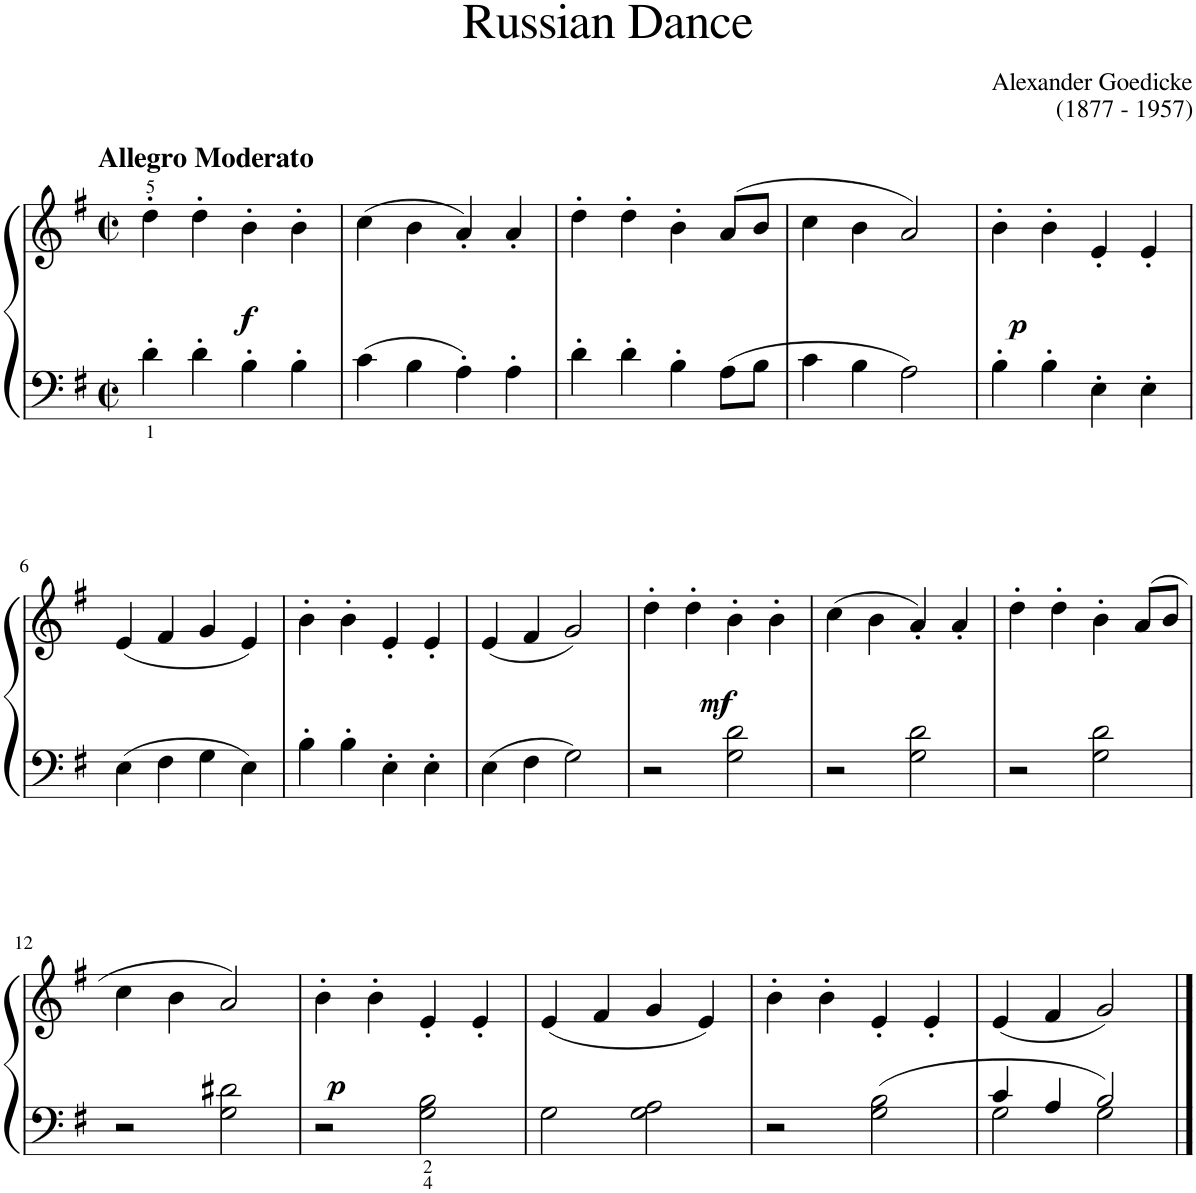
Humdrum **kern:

**kern	**kern	**dynam
*part1	*part1	*part1
*staff2	*staff1	*staff1/2
*I"Piano	*	*
*I'Pno	*	*
*clefF4	*clefG2	*
*k[f#]	*k[f#]	*
*M4/4	*M4/4	*
*met(c|)	*met(c|)	*
=1	=1	=1
!	!LO:TX:a:B:t=Allegro Moderato	!
!	!	!LO:DY:b
4d'\	4dd'\	f
4d'\	4dd'\	.
4B'\	4b'\	.
4B'\	4b'\	.
=2	=2	=2
4c\	(4cc\	.
4B\	4b\	.
4A'\	4a'/)	.
4A'\	4a'/	.
=3	=3	=3
4d'\	4dd'\	.
4d'\	4dd'\	.
4B'\	4b'\	.
8A\L	(8a/L	.
8B\J	8b/J	.
=4	=4	=4
4c\	4cc\	.
4B\	4b\	.
2A\	2a/)	.
=5	=5	=5
!	!	!LO:DY:b
4B'\	4b'\	p
4B'\	4b'\	.
4E'\	4e'/	.
4E'\	4e'/	.
!!LO:LB:g=z
=6	=6	=6
4E\	(4e/	.
4F#\	4f#/	.
4G\	4g/	.
4E\	4e/)	.
=7	=7	=7
4B'\	4b'\	.
4B'\	4b'\	.
4E'\	4e'/	.
4E'\	4e'/	.
=8	=8	=8
4E\	(4e/	.
4F#\	4f#/	.
2G\	2g/)	.
=9	=9	=9
!	!	!LO:DY:b
2r	4dd'\	mf
.	4dd'\	.
2G\ 2d\	4b'\	.
.	4b'\	.
=10	=10	=10
2r	(4cc\	.
.	4b\	.
2G\ 2d\	4a'/)	.
.	4a'/	.
=11	=11	=11
2r	4dd'\	.
.	4dd'\	.
2G\ 2d\	4b'\	.
.	(8a/L	.
.	8b/J	.
!!LO:LB:g=z
=12	=12	=12
2r	4cc\	.
.	4b\	.
2G\ 2d#X\	2a/)	.
=13	=13	=13
!	!	!LO:DY:b
2r	4b'\	p
.	4b'\	.
2G\ 2B\	4e'/	.
.	4e'/	.
=14	=14	=14
2G\	(4e/	.
.	4f#/	.
2G\ 2A\	4g/	.
.	4e/)	.
=15	=15	=15
2r	4b'\	.
.	4b'\	.
2G\ 2B\	4e'/	.
.	4e'/	.
=16	=16	=16
*^	*	*
4c/	2G\	(4e/	.
4A/	.	4f#/	.
2B/	2G\	2g/)	.
*v	*v	*	*
==	==	==
*-	*-	*-
